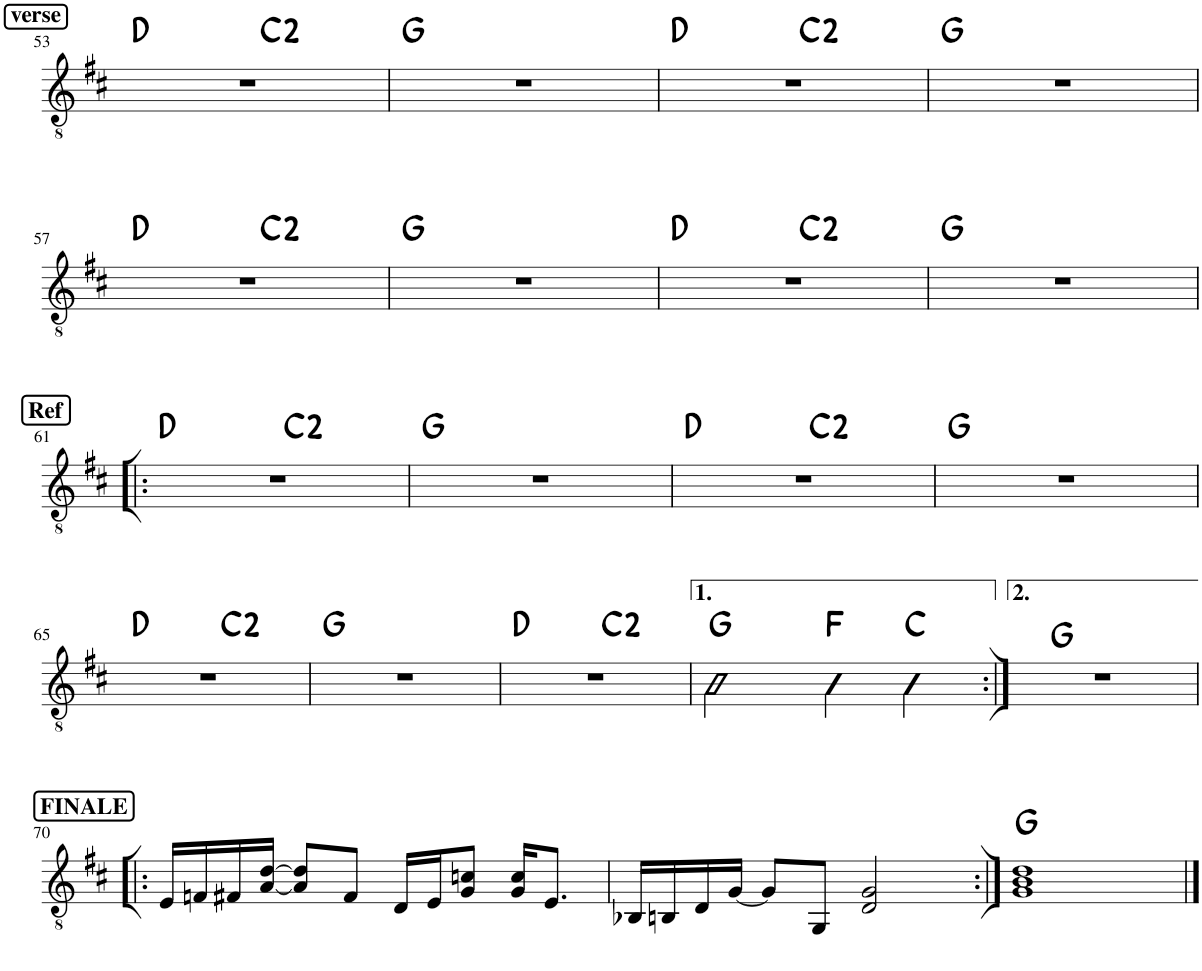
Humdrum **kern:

**kern	**harte
*part1	*part1
*staff1	*
*I"Classical Guitar	*
*I'Guit.	*
!!LO:PB:g=z
*clefGv2	*
*k[f#c#]	*
*M4/4	*
!!LO:REH:place=s1:a:B:cj:fs=11:t=verse
=53	=53
*^	*
1r	2ryy	D:maj
.	2ryy	C:maj(2)
*v	*v	*
=54	=54
1r	G:maj
=55	=55
*^	*
1r	2ryy	D:maj
.	2ryy	C:maj(2)
*v	*v	*
=56	=56
1r	G:maj
!!LO:LB:g=z
=57	=57
*^	*
1r	2ryy	D:maj
.	2ryy	C:maj(2)
*v	*v	*
=58	=58
1r	G:maj
=59	=59
*^	*
1r	2ryy	D:maj
.	2ryy	C:maj(2)
*v	*v	*
=60	=60
1r	G:maj
!!LO:LB:g=z
!!LO:REH:place=s1:a:B:cj:fs=11:t=Ref
=61!|:	=61!|:
*^	*
1r	2ryy	D:maj
.	2ryy	C:maj(2)
*v	*v	*
=62	=62
1r	G:maj
=63	=63
*^	*
1r	2ryy	D:maj
.	2ryy	C:maj(2)
*v	*v	*
=64	=64
1r	G:maj
!!LO:LB:g=z
=65	=65
*^	*
1r	2ryy	D:maj
.	2ryy	C:maj(2)
*v	*v	*
=66	=66
1r	G:maj
=67	=67
*^	*
1r	2ryy	D:maj
.	2ryy	C:maj(2)
*v	*v	*
=68	=68
2G\	G:maj
4F#\	F:maj
4C#\	C:maj
=69:|!	=69:|!
1r	G:maj
!!LO:LB:g=z
!!LO:REH:place=s1:a:B:cj:fs=11:t=FINALE
=70!|:	=70!|:
16E/LL	.
16Fn/	.
16F#X/	.
[16A/ [16d/JJ	.
8A/] 8d/]L	.
8F#/J	.
16D/LL	.
16E/J	.
8G/ 8cn/J	.
16G/ 16c/KL	.
8.E/J	.
=71	=71
16BB-X/LL	.
16BBn/	.
16D/	.
[16G/JJ	.
8G/L]	.
8GG/J	.
2D/ 2G/	.
=72:|!	=72:|!
1G 1B 1d	G:maj
==	==
*-	*-
